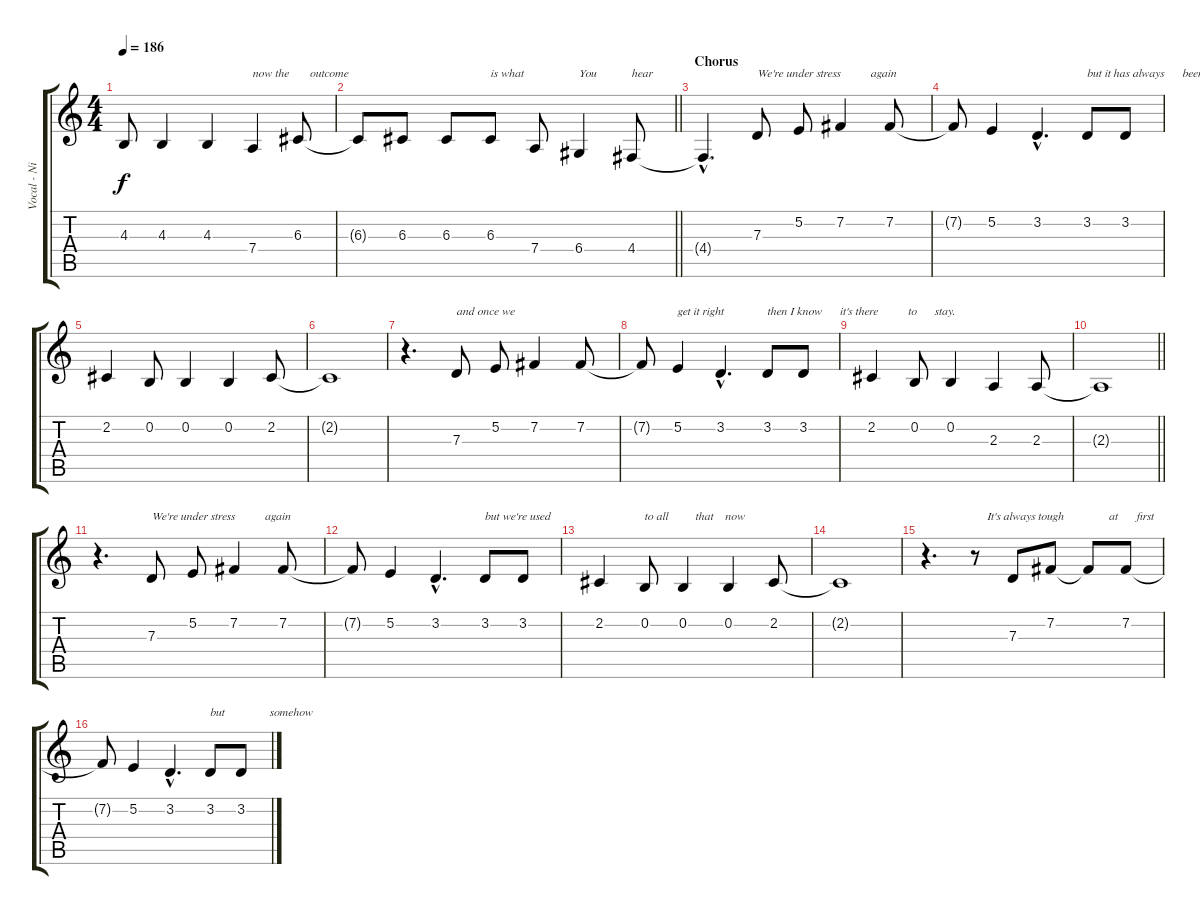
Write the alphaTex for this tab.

\track ("Vocal - Nikola" "Vocal - Ni") {instrument flute}
\staff {score tabs}
\tuning (E4 B3 G3 D3 A2 E2) {hide}
\ts (4 4)
\tempo 186
\clef g2
\ks c
4.3.8{dy f} 4.3.4 4.3.4 7.4.4{txt "now the       outcome "} 6.3.8 |
\barLineRight lightlight
6.3{t}.8 6.3.8 6.3.8 6.3.8{txt "is what"} 7.4.8 6.4.4{txt "You"} 4.4.8{txt "hear"} |
\section ("" "Chorus")
4.4{hac t}.4{d} 7.3.8{txt "We're under stress          again"} 5.2.8 7.2.4 7.2.8 |
7.2{t}.8 5.2.4 3.2{hac}.4{d} 3.2.8{txt "but it has always      been      that way"} 3.2.8 |
2.2.4 0.2.8 0.2.4 0.2.4 2.2.8 |
2.2{t}.1 |
r.4{d} 7.3.8{txt "and once we "} 5.2.8 7.2.4 7.2.8 |
7.2{t}.8 5.2.4{txt "get it right"} 3.2{hac}.4{d} 3.2.8{txt "then I know      it's there          to      stay."} 3.2.8 |
2.2.4 0.2.8 0.2.4 2.3.4 2.3.8 |
\barLineRight lightlight
2.3{t}.1 |
r.4{d} 7.3.8{txt "We're under stress          again"} 5.2.8 7.2.4 7.2.8 |
7.2{t}.8 5.2.4 3.2{hac}.4{d} 3.2.8{txt "but we're used "} 3.2.8 |
2.2.4 0.2.8{txt "to all         that    now"} 0.2.4 0.2.4 2.2.8 |
2.2{t}.1 |
r.4{d} r.8{txt "    It's always tough               at      first "} 7.3.8 7.2.8 7.2{t}.8 7.2.8 |
7.2{t}.8 5.2.4 3.2{hac}.4{d} 3.2.8{txt "but               somehow "} 3.2.8
